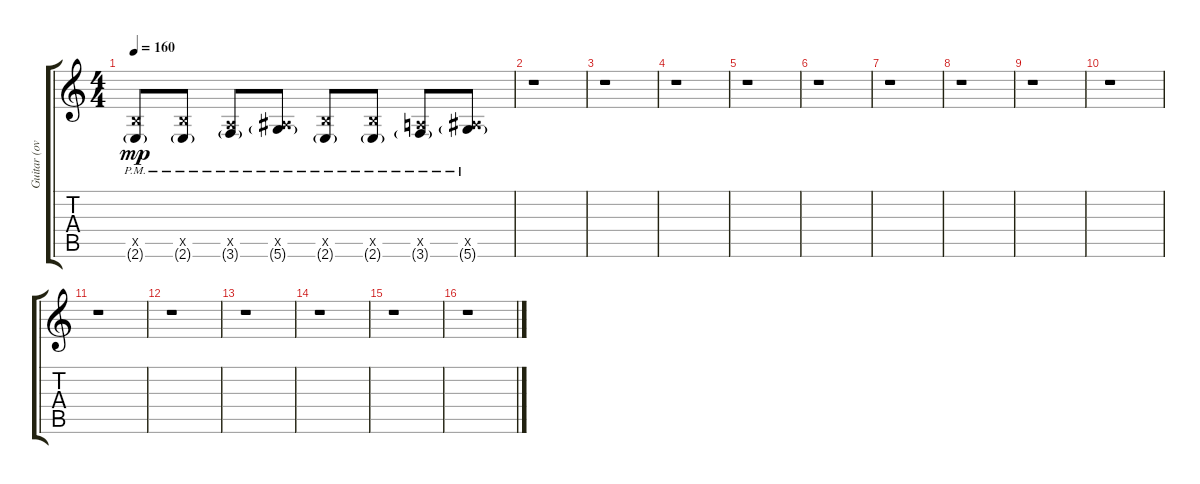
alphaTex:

\track ("Guitar (over dub)" "Guitar (ov") {instrument overdrivenguitar}
\staff {score tabs}
\tuning (E4 B3 G3 D3 A2 D2) {hide}
\ts (4 4)
\tempo 160
\clef g2
\ks c
(2.5{x} 2.6{g pm}).8{dy mp} (2.5{x} 2.6{g pm}).8 (0.5{x} 3.6{g pm}).8 (1.5{x} 5.6{g pm}).8 (2.5{x} 2.6{g pm}).8 (2.5{x} 2.6{g pm}).8 (0.5{x} 3.6{g pm}).8 (1.5{x} 5.6{g pm}).8 |
r.1 |
r.1 |
r.1 |
r.1 |
r.1 |
r.1 |
r.1 |
r.1 |
r.1 |
r.1 |
r.1 |
r.1 |
r.1 |
r.1 |
r.1
